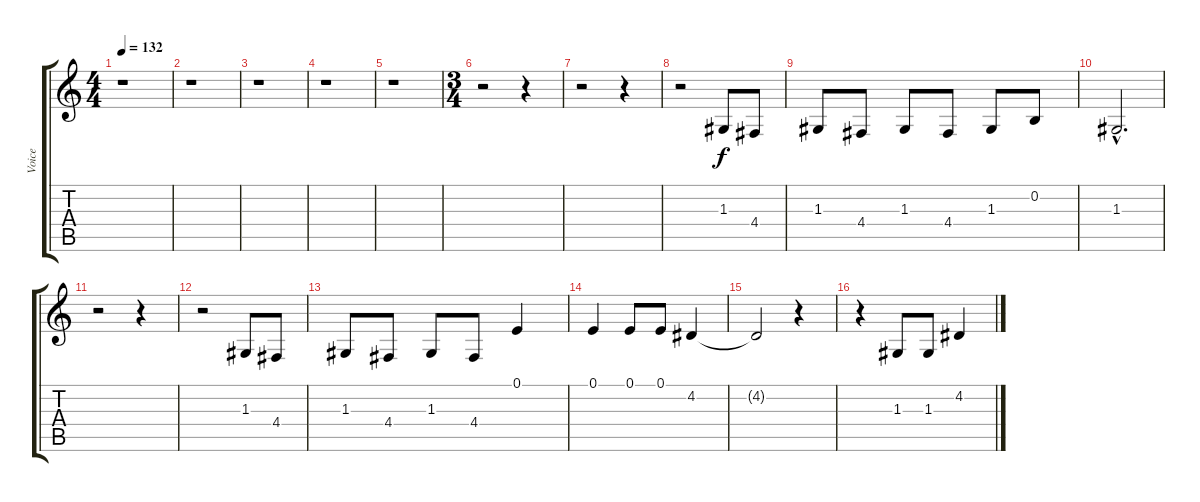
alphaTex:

\track ("Voice" "Voice") {instrument englishhorn}
\staff {score tabs}
\tuning (E4 B3 G3 D3 A2 E2) {hide}
\ts (4 4)
\tempo 132
\clef g2
\ks c
r.1{dy f} |
r.1 |
r.1 |
r.1 |
r.1 |
\ts (3 4)
r.2 r.4 |
r.2 r.4 |
r.2 1.3.8 4.4.8 |
1.3.8 4.4.8 1.3.8 4.4.8 1.3.8 0.2.8 |
1.3{hac}.2{d} |
r.2 r.4 |
r.2 1.3.8 4.4.8 |
1.3.8 4.4.8 1.3.8 4.4.8 0.1.4 |
0.1.4 0.1.8 0.1.8 4.2.4 |
4.2{t}.2 r.4 |
r.4 1.3.8 1.3.8 4.2.4
